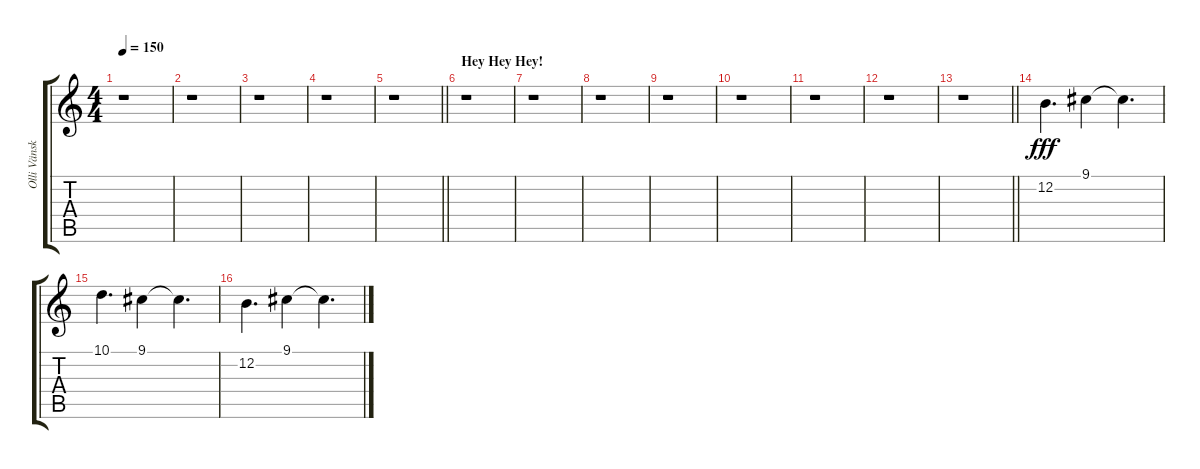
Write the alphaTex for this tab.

\track ("Olli Vänskä" "Olli Vänsk") {instrument violin}
\staff {score tabs}
\tuning (E4 B3 G3 D3 A2 E2) {hide}
\ts (4 4)
\tempo 150
\clef g2
\ks c
r.1{dy fff} |
r.1 |
r.1 |
r.1 |
\barLineRight lightlight
r.1 |
\section ("" "Hey Hey Hey!")
r.1 |
r.1 |
r.1 |
r.1 |
r.1 |
r.1 |
r.1 |
\barLineRight lightlight
r.1 |
\section ("" "")
12.2.4{d} 9.1.4 9.1{t}.4{d} |
10.1.4{d} 9.1.4 9.1{t}.4{d} |
12.2.4{d} 9.1.4 9.1{t}.4{d}
